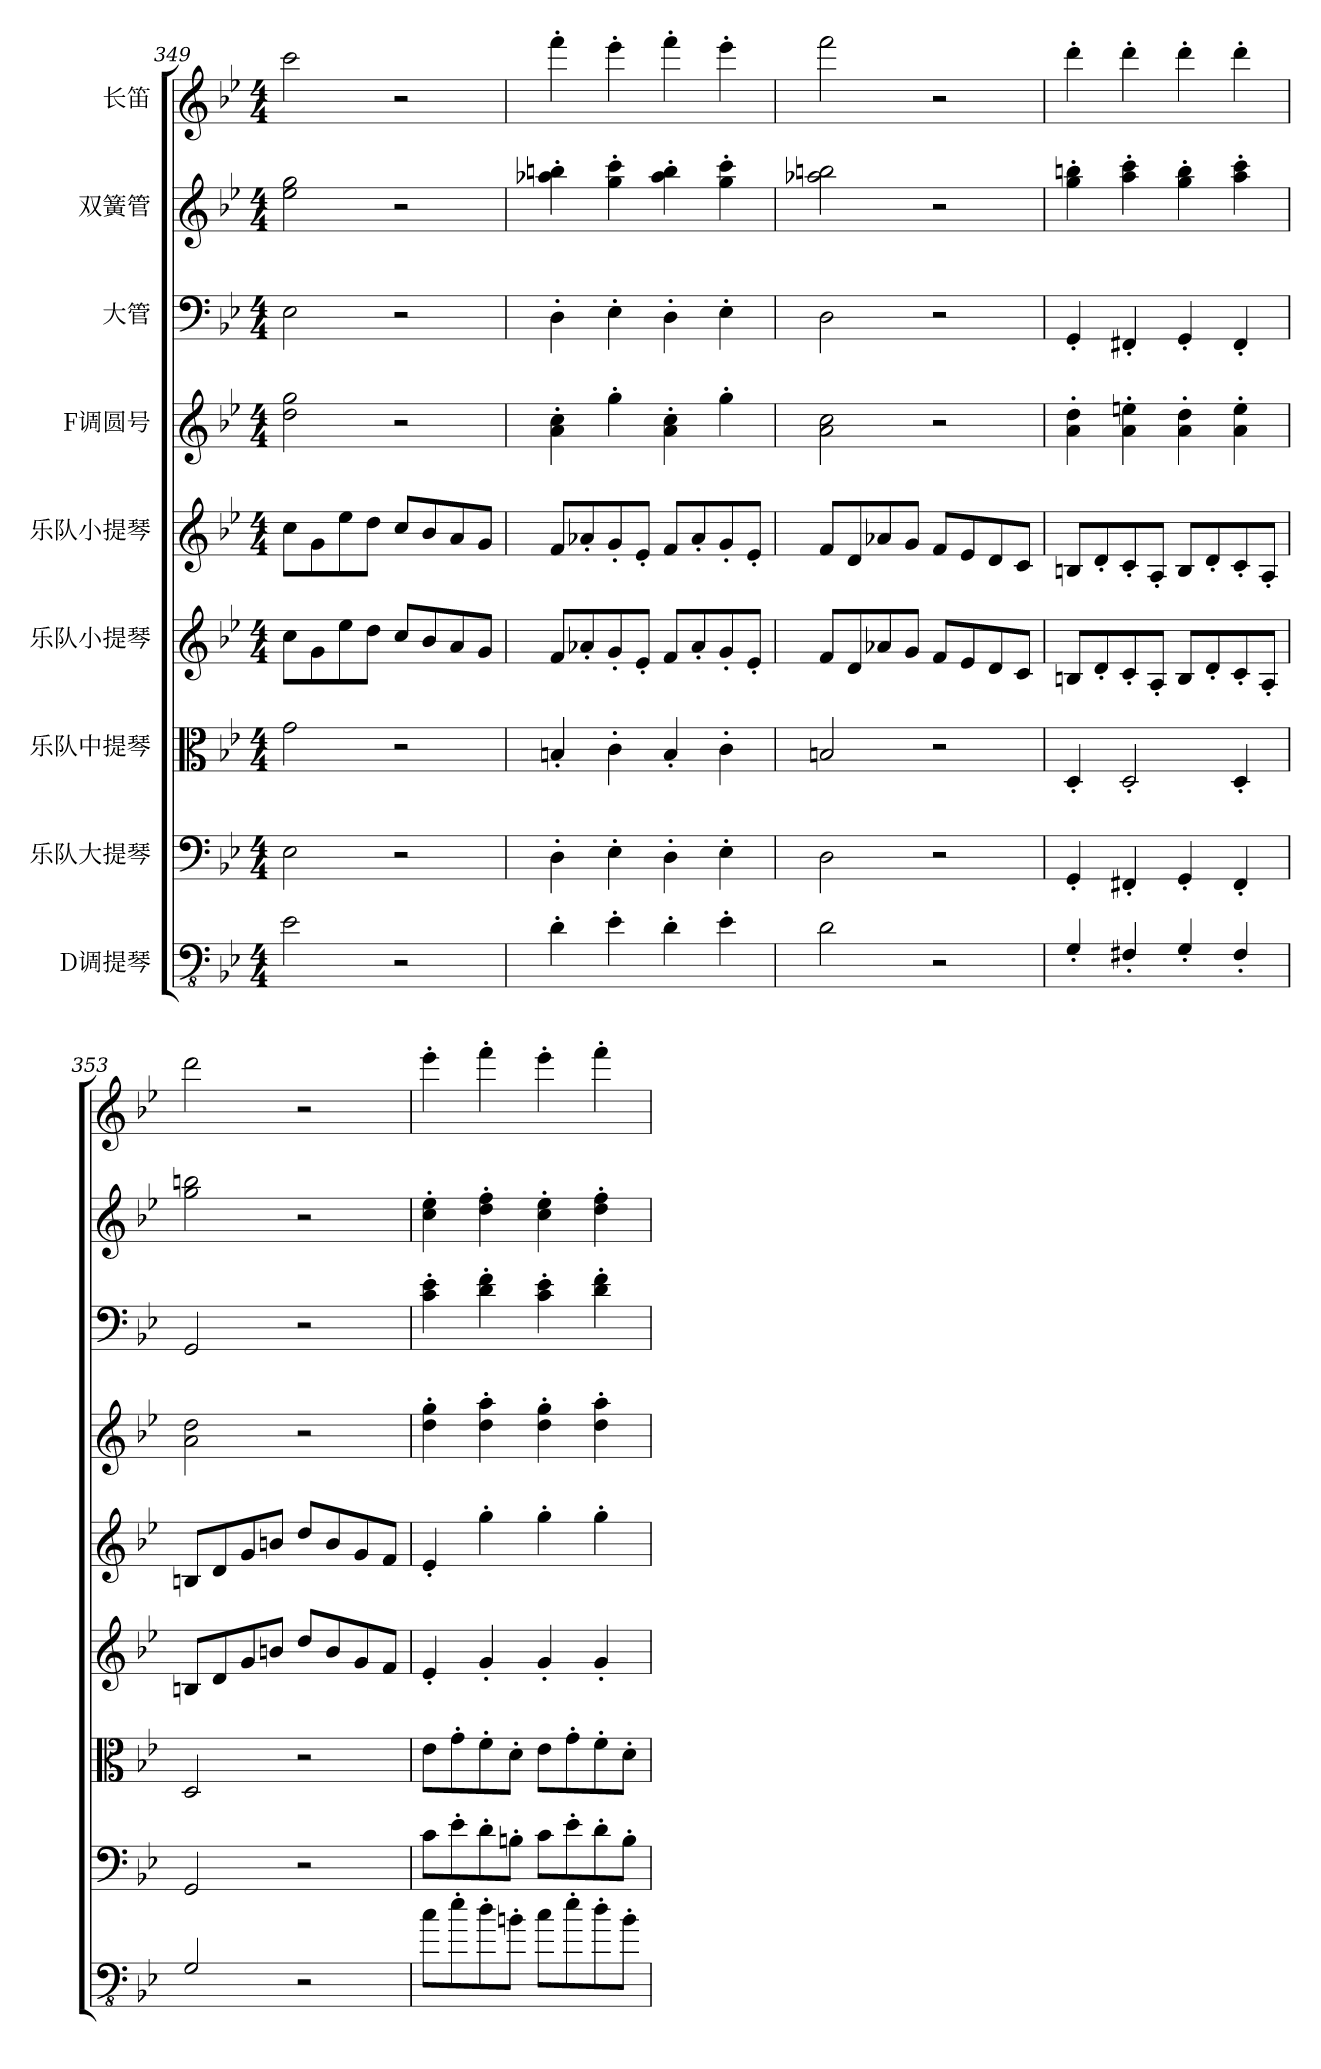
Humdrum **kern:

**kern	**kern	**kern	**kern	**kern	**kern	**kern	**kern	**kern
*part9	*part8	*part7	*part6	*part5	*part4	*part3	*part2	*part1
*staff9	*staff8	*staff7	*staff6	*staff5	*staff4	*staff3	*staff2	*staff1
*I"D调提琴	*I"乐队大提琴	*I"乐队中提琴	*I"乐队小提琴	*I"乐队小提琴	*I"F调圆号	*I"大管	*I"双簧管	*I"长笛
!!LO:PB:g=z
*clefFv4	*clefF4	*clefC3	*clefG2	*clefG2	*clefG2	*clefF4	*clefG2	*clefG2
*ITrd7c12	*	*	*	*	*ITrd4c7	*	*	*
*k[b-e-]	*k[b-e-]	*k[b-e-]	*k[b-e-]	*k[b-e-]	*k[b-e-a-]	*k[b-e-]	*k[b-e-]	*k[b-e-]
*M4/4	*M4/4	*M4/4	*M4/4	*M4/4	*M4/4	*M4/4	*M4/4	*M4/4
=349	=349	=349	=349	=349	=349	=349	=349	=349
2EE-\	2E-\	2g\	8cc\L	8cc\L	2g\ 2cc\	2E-\	2ee-\ 2gg\	2ccc\
.	.	.	8g\	8g\	.	.	.	.
.	.	.	8ee-\	8ee-\	.	.	.	.
.	.	.	8dd\J	8dd\J	.	.	.	.
2r	2r	2r	8cc/L	8cc/L	2r	2r	2r	2r
.	.	.	8b-/	8b-/	.	.	.	.
.	.	.	8a/	8a/	.	.	.	.
.	.	.	8g/J	8g/J	.	.	.	.
=350	=350	=350	=350	=350	=350	=350	=350	=350
4DD'\	4D'\	4Bn'/	8f/L	8f/L	4d\' 4f\'	4D'\	4aa-X\' 4bbn\'	4fff'\
.	.	.	8a-X'/	8a-X'/	.	.	.	.
4EE-'\	4E-'\	4c'\	8g'/	8g'/	4cc'\	4E-'\	4gg\' 4ccc\'	4eee-'\
.	.	.	8e-'/J	8e-'/J	.	.	.	.
4DD'\	4D'\	4B'/	8f/L	8f/L	4d\' 4f\'	4D'\	4aa-\' 4bb\'	4fff'\
.	.	.	8a-'/	8a-'/	.	.	.	.
4EE-'\	4E-'\	4c'\	8g'/	8g'/	4cc'\	4E-'\	4gg\' 4ccc\'	4eee-'\
.	.	.	8e-'/J	8e-'/J	.	.	.	.
=351	=351	=351	=351	=351	=351	=351	=351	=351
2DD\	2D\	2Bn/	8f/L	8f/L	2d\ 2f\	2D\	2aa-X\ 2bbn\	2fff\
.	.	.	8d/	8d/	.	.	.	.
.	.	.	8a-X/	8a-X/	.	.	.	.
.	.	.	8g/J	8g/J	.	.	.	.
2r	2r	2r	8f/L	8f/L	2r	2r	2r	2r
.	.	.	8e-/	8e-/	.	.	.	.
.	.	.	8d/	8d/	.	.	.	.
.	.	.	8c/J	8c/J	.	.	.	.
=352	=352	=352	=352	=352	=352	=352	=352	=352
4GGG'/	4GG'/	4D'/	8Bn/L	8Bn/L	4d\' 4g\'	4GG'/	4gg\' 4bbn\'	4ddd'\
.	.	.	8d'/	8d'/	.	.	.	.
4FFF#X'/	4FF#X'/	2D'/	8c'/	8c'/	4d\' 4an\'	4FF#X'/	4aa\' 4ccc\'	4ddd'\
.	.	.	8A'/J	8A'/J	.	.	.	.
4GGG'/	4GG'/	.	8B/L	8B/L	4d\' 4g\'	4GG'/	4gg\' 4bb\'	4ddd'\
.	.	.	8d'/	8d'/	.	.	.	.
4FFF#'/	4FF#'/	4D'/	8c'/	8c'/	4d\' 4a\'	4FF#'/	4aa\' 4ccc\'	4ddd'\
.	.	.	8A'/J	8A'/J	.	.	.	.
!!LO:PB:g=z
=353	=353	=353	=353	=353	=353	=353	=353	=353
2GGG/	2GG/	2D/	8Bn/L	8Bn/L	2d\ 2g\	2GG/	2gg\ 2bbn\	2ddd\
.	.	.	8d/	8d/	.	.	.	.
.	.	.	8g/	8g/	.	.	.	.
.	.	.	8bn/J	8bn/J	.	.	.	.
2r	2r	2r	8dd/L	8dd/L	2r	2r	2r	2r
.	.	.	8b/	8b/	.	.	.	.
.	.	.	8g/	8g/	.	.	.	.
.	.	.	8f/J	8f/J	.	.	.	.
=354	=354	=354	=354	=354	=354	=354	=354	=354
8C\L	8c\L	8e-\L	4e-'/	4e-'/	4g\' 4cc\'	4c\' 4e-\'	4cc\' 4ee-\'	4eee-'\
8E-'\	8e-'\	8g'\	.	.	.	.	.	.
8D'\	8d'\	8f'\	4g'/	4gg'\	4g\' 4dd\'	4d\' 4f\'	4dd\' 4ff\'	4fff'\
8BBn'\J	8Bn'\J	8d'\J	.	.	.	.	.	.
8C\L	8c\L	8e-\L	4g'/	4gg'\	4g\' 4cc\'	4c\' 4e-\'	4cc\' 4ee-\'	4eee-'\
8E-'\	8e-'\	8g'\	.	.	.	.	.	.
8D'\	8d'\	8f'\	4g'/	4gg'\	4g\' 4dd\'	4d\' 4f\'	4dd\' 4ff\'	4fff'\
8BB'\J	8B'\J	8d'\J	.	.	.	.	.	.
=	=	=	=	=	=	=	=	=
*-	*-	*-	*-	*-	*-	*-	*-	*-
